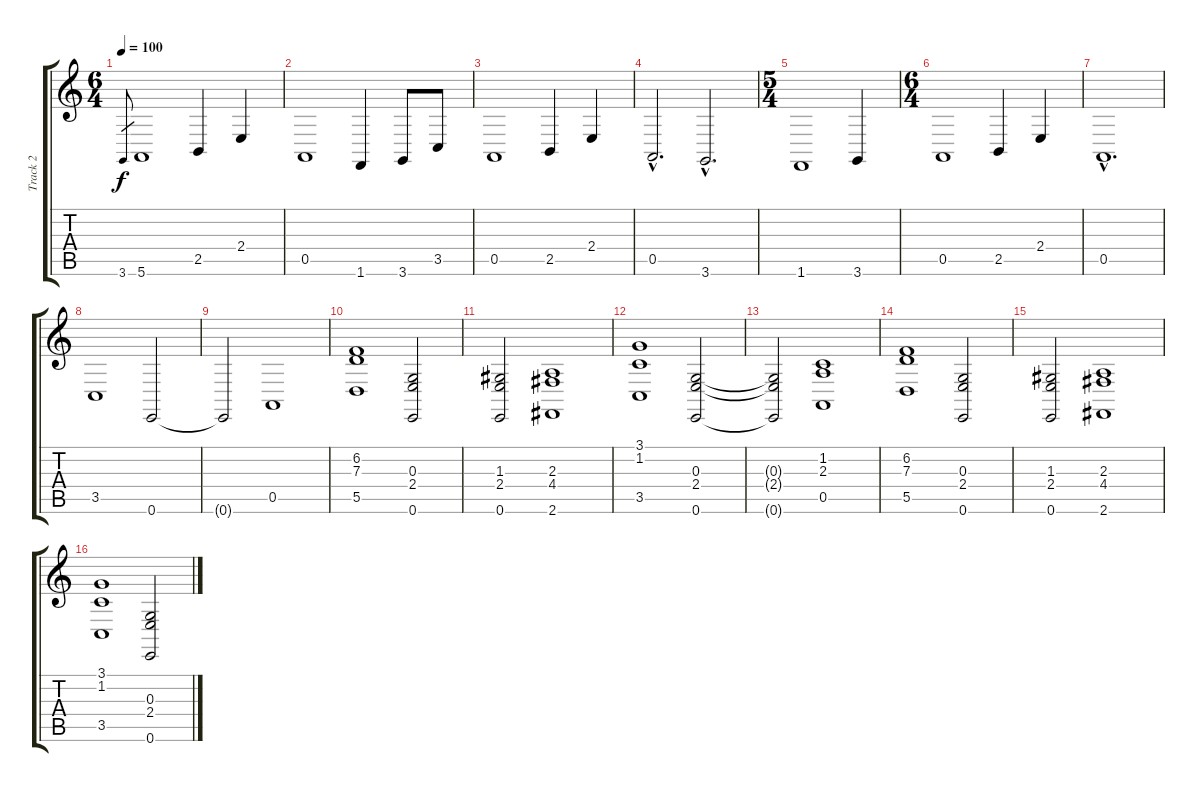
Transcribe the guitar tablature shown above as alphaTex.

\track ("Track 2" "Track 2") {instrument electricgrandpiano}
\staff {score tabs}
\tuning (E4 B3 G3 D3 A2 E2) {hide}
\ts (6 4)
\tempo 100
\clef g2
\ks c
3.6.8{gr dy f instrument electricgrandpiano} 5.6.1 2.5.4 2.4.4 |
0.5.1 1.6.4 3.6.8 3.5.8 |
0.5.1 2.5.4 2.4.4 |
0.5{hac}.2{d} 3.6{hac}.2{d} |
\ts (5 4)
1.6.1 3.6.4 |
\ts (6 4)
0.5.1 2.5.4 2.4.4 |
0.5{hac}.1{d} |
3.5.1 0.6.2 |
0.6{t}.2 0.5.1 |
(6.2 7.3 5.5).1 (0.3 2.4 0.6).2 |
(1.3 2.4 0.6).2 (2.3 4.4 2.6).1 |
(3.1 1.2 3.5).1 (0.3 2.4 0.6).2 |
(0.3{t} 2.4{t} 0.6{t}).2 (1.2 2.3 0.5).1 |
(6.2 7.3 5.5).1 (0.3 2.4 0.6).2 |
(1.3 2.4 0.6).2 (2.3 4.4 2.6).1 |
(3.1 1.2 3.5).1 (0.3 2.4 0.6).2
